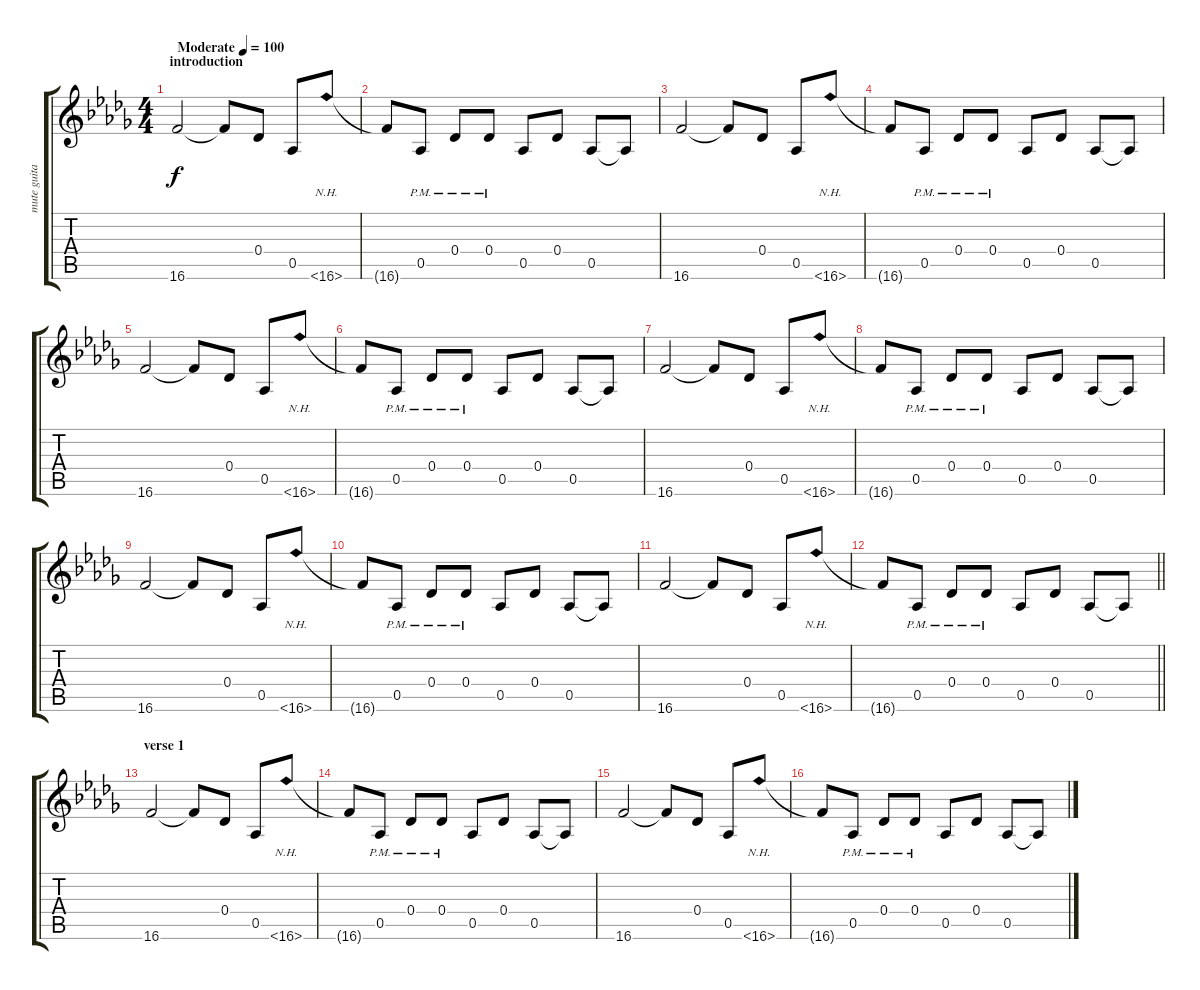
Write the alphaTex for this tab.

\track ("mute guitar" "mute guita") {instrument electricguitarclean}
\staff {score tabs}
\tuning (Db4 Db4 F3 Db3 Ab2 Db2) {hide}
\ts (4 4)
\section ("" "introduction")
\tempo (100 "Moderate")
\clef g2
\ks db
16.6.2{dy f instrument electricguitarclean} 16.6{t}.8 0.4.8 0.5.8 16.6{nh}.8 |
16.6{t}.8 0.5{pm}.8 0.4{pm}.8 0.4{pm}.8 0.5.8 0.4.8 0.5.8 0.5{t}.8 |
16.6.2 16.6{t}.8 0.4.8 0.5.8 16.6{nh}.8 |
16.6{t}.8 0.5{pm}.8 0.4{pm}.8 0.4{pm}.8 0.5.8 0.4.8 0.5.8 0.5{t}.8 |
16.6.2 16.6{t}.8 0.4.8 0.5.8 16.6{nh}.8 |
16.6{t}.8 0.5{pm}.8 0.4{pm}.8 0.4{pm}.8 0.5.8 0.4.8 0.5.8 0.5{t}.8 |
16.6.2 16.6{t}.8 0.4.8 0.5.8 16.6{nh}.8 |
16.6{t}.8 0.5{pm}.8 0.4{pm}.8 0.4{pm}.8 0.5.8 0.4.8 0.5.8 0.5{t}.8 |
16.6.2 16.6{t}.8 0.4.8 0.5.8 16.6{nh}.8 |
16.6{t}.8 0.5{pm}.8 0.4{pm}.8 0.4{pm}.8 0.5.8 0.4.8 0.5.8 0.5{t}.8 |
16.6.2 16.6{t}.8 0.4.8 0.5.8 16.6{nh}.8 |
\barLineRight lightlight
16.6{t}.8 0.5{pm}.8 0.4{pm}.8 0.4{pm}.8 0.5.8 0.4.8 0.5.8 0.5{t}.8 |
\section ("" "verse 1")
16.6.2 16.6{t}.8 0.4.8 0.5.8 16.6{nh}.8 |
16.6{t}.8 0.5{pm}.8 0.4{pm}.8 0.4{pm}.8 0.5.8 0.4.8 0.5.8 0.5{t}.8 |
16.6.2 16.6{t}.8 0.4.8 0.5.8 16.6{nh}.8 |
16.6{t}.8 0.5{pm}.8 0.4{pm}.8 0.4{pm}.8 0.5.8 0.4.8 0.5.8 0.5{t}.8
